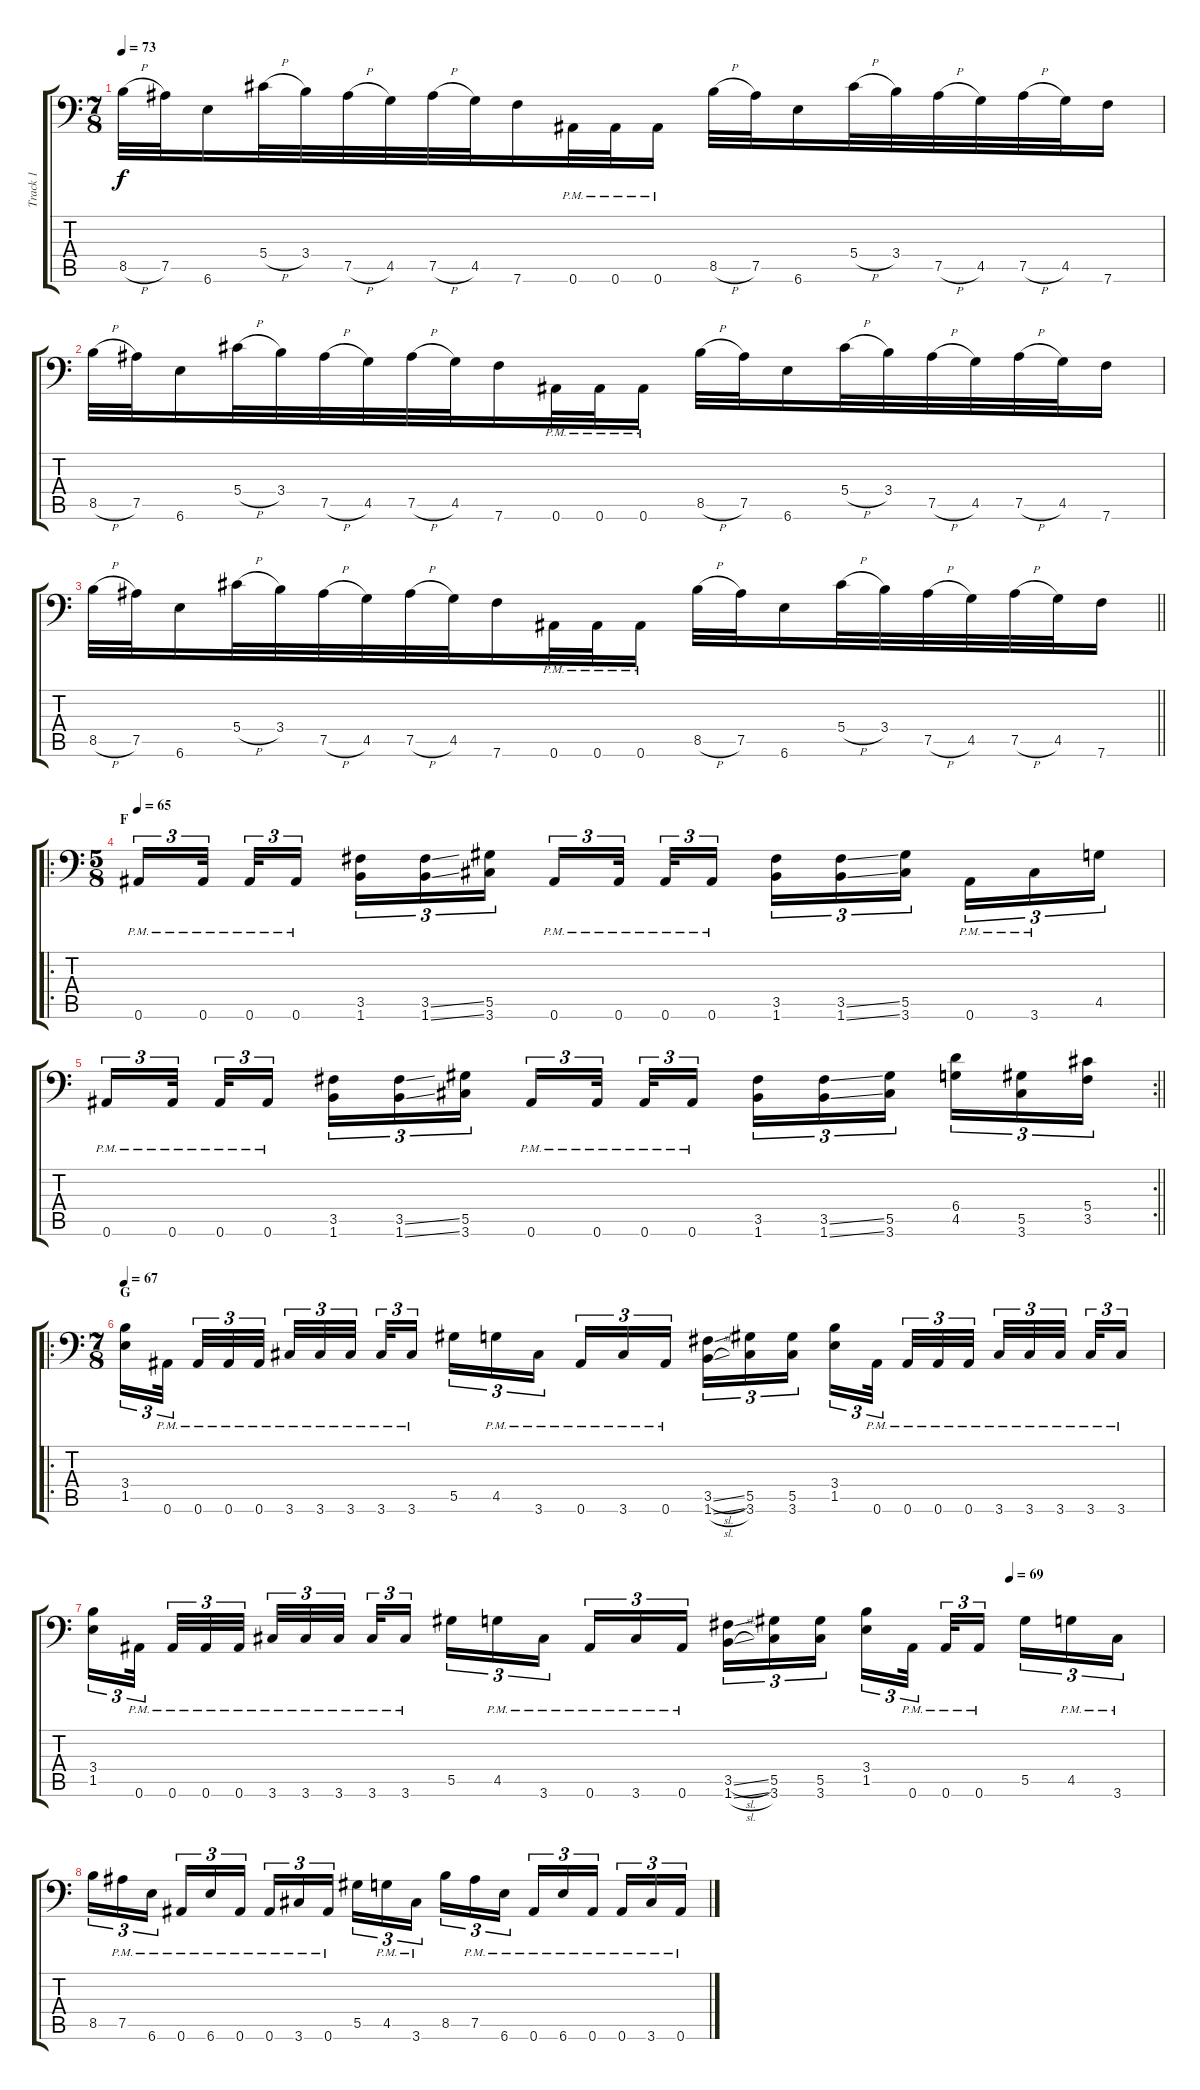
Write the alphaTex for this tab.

\track ("Track 1" "Track 1") {instrument distortionguitar}
\staff {score tabs}
\tuning (Bb3 Gb3 Db3 Ab2 Eb2 Bb1) {hide}
\ts (7 8)
\tempo 73
\clef f4
\ks c
8.5{h}.32{dy f} 7.5.32 6.6.16 5.4{h}.32 3.4.32 7.5{h}.32 4.5.32 7.5{h}.32 4.5.32 7.6.16 0.6{pm}.32 0.6{pm}.32 0.6{pm}.16 8.5{h}.32 7.5.32 6.6.16 5.4{h}.32 3.4.32 7.5{h}.32 4.5.32 7.5{h}.32 4.5.32 7.6.16 |
8.5{h}.32 7.5.32 6.6.16 5.4{h}.32 3.4.32 7.5{h}.32 4.5.32 7.5{h}.32 4.5.32 7.6.16 0.6{pm}.32 0.6{pm}.32 0.6{pm}.16 8.5{h}.32 7.5.32 6.6.16 5.4{h}.32 3.4.32 7.5{h}.32 4.5.32 7.5{h}.32 4.5.32 7.6.16 |
\barLineRight lightlight
8.5{h}.32 7.5.32 6.6.16 5.4{h}.32 3.4.32 7.5{h}.32 4.5.32 7.5{h}.32 4.5.32 7.6.16 0.6{pm}.32 0.6{pm}.32 0.6{pm}.16 8.5{h}.32 7.5.32 6.6.16 5.4{h}.32 3.4.32 7.5{h}.32 4.5.32 7.5{h}.32 4.5.32 7.6.16 |
\ro
\ts (5 8)
\section ("" "F")
\tempo 65
0.6{pm}.16{tu (3 2)} 0.6{pm}.32{tu (3 2)} 0.6{pm}.32{tu (3 2)} 0.6{pm}.16{tu (3 2)} (3.5 1.6).16{tu (3 2)} (3.5{ss} 1.6{ss}).16{tu (3 2)} (5.5 3.6).16{tu (3 2)} 0.6{pm}.16{tu (3 2)} 0.6{pm}.32{tu (3 2)} 0.6{pm}.32{tu (3 2)} 0.6{pm}.16{tu (3 2)} (3.5 1.6).16{tu (3 2)} (3.5{ss} 1.6{ss}).16{tu (3 2)} (5.5 3.6).16{tu (3 2)} 0.6{pm}.16{tu (3 2)} 3.6{pm}.16{tu (3 2)} 4.5.16{tu (3 2)} |
\rc 2
\barLineRight lightlight
0.6{pm}.16{tu (3 2)} 0.6{pm}.32{tu (3 2)} 0.6{pm}.32{tu (3 2)} 0.6{pm}.16{tu (3 2)} (3.5 1.6).16{tu (3 2)} (3.5{ss} 1.6{ss}).16{tu (3 2)} (5.5 3.6).16{tu (3 2)} 0.6{pm}.16{tu (3 2)} 0.6{pm}.32{tu (3 2)} 0.6{pm}.32{tu (3 2)} 0.6{pm}.16{tu (3 2)} (3.5 1.6).16{tu (3 2)} (3.5{ss} 1.6{ss}).16{tu (3 2)} (5.5 3.6).16{tu (3 2)} (6.4 4.5).16{tu (3 2)} (5.5 3.6).16{tu (3 2)} (5.4 3.5).16{tu (3 2)} |
\ro
\ts (7 8)
\section ("" "G")
\tempo 67
(3.4 1.5).16{tu (3 2)} 0.6{pm}.32{tu (3 2)} 0.6{pm}.32{tu (3 2)} 0.6{pm}.32{tu (3 2)} 0.6{pm}.32{tu (3 2)} 3.6{pm}.32{tu (3 2)} 3.6{pm}.32{tu (3 2)} 3.6{pm}.32{tu (3 2)} 3.6{pm}.32{tu (3 2)} 3.6{pm}.16{tu (3 2)} 5.5.16{tu (3 2)} 4.5{pm}.16{tu (3 2)} 3.6{pm}.16{tu (3 2)} 0.6{pm}.16{tu (3 2)} 3.6{pm}.16{tu (3 2)} 0.6{pm}.16{tu (3 2)} (3.5{sl} 1.6{sl}).16{tu (3 2)} (5.5 3.6).16{tu (3 2)} (5.5 3.6).16{tu (3 2)} (3.4 1.5).16{tu (3 2)} 0.6{pm}.32{tu (3 2)} 0.6{pm}.32{tu (3 2)} 0.6{pm}.32{tu (3 2)} 0.6{pm}.32{tu (3 2)} 3.6{pm}.32{tu (3 2)} 3.6{pm}.32{tu (3 2)} 3.6{pm}.32{tu (3 2)} 3.6{pm}.32{tu (3 2)} 3.6{pm}.16{tu (3 2)} |
\tempo (69 0.8571428571428571)
(3.4 1.5).16{tu (3 2)} 0.6{pm}.32{tu (3 2)} 0.6{pm}.32{tu (3 2)} 0.6{pm}.32{tu (3 2)} 0.6{pm}.32{tu (3 2)} 3.6{pm}.32{tu (3 2)} 3.6{pm}.32{tu (3 2)} 3.6{pm}.32{tu (3 2)} 3.6{pm}.32{tu (3 2)} 3.6{pm}.16{tu (3 2)} 5.5.16{tu (3 2)} 4.5{pm}.16{tu (3 2)} 3.6{pm}.16{tu (3 2)} 0.6{pm}.16{tu (3 2)} 3.6{pm}.16{tu (3 2)} 0.6{pm}.16{tu (3 2)} (3.5{sl} 1.6{sl}).16{tu (3 2)} (5.5 3.6).16{tu (3 2)} (5.5 3.6).16{tu (3 2)} (3.4 1.5).16{tu (3 2)} 0.6{pm}.32{tu (3 2)} 0.6{pm}.32{tu (3 2)} 0.6{pm}.16{tu (3 2)} 5.5.16{tu (3 2)} 4.5{pm}.16{tu (3 2)} 3.6{pm}.16{tu (3 2)} |
8.5.16{tu (3 2)} 7.5{pm}.16{tu (3 2)} 6.6{pm}.16{tu (3 2)} 0.6{pm}.16{tu (3 2)} 6.6{pm}.16{tu (3 2)} 0.6{pm}.16{tu (3 2)} 0.6{pm}.16{tu (3 2)} 3.6{pm}.16{tu (3 2)} 0.6{pm}.16{tu (3 2)} 5.5.16{tu (3 2)} 4.5{pm}.16{tu (3 2)} 3.6{pm}.16{tu (3 2)} 8.5.16{tu (3 2)} 7.5{pm}.16{tu (3 2)} 6.6{pm}.16{tu (3 2)} 0.6{pm}.16{tu (3 2)} 6.6{pm}.16{tu (3 2)} 0.6{pm}.16{tu (3 2)} 0.6{pm}.16{tu (3 2)} 3.6{pm}.16{tu (3 2)} 0.6{pm}.16{tu (3 2)}
